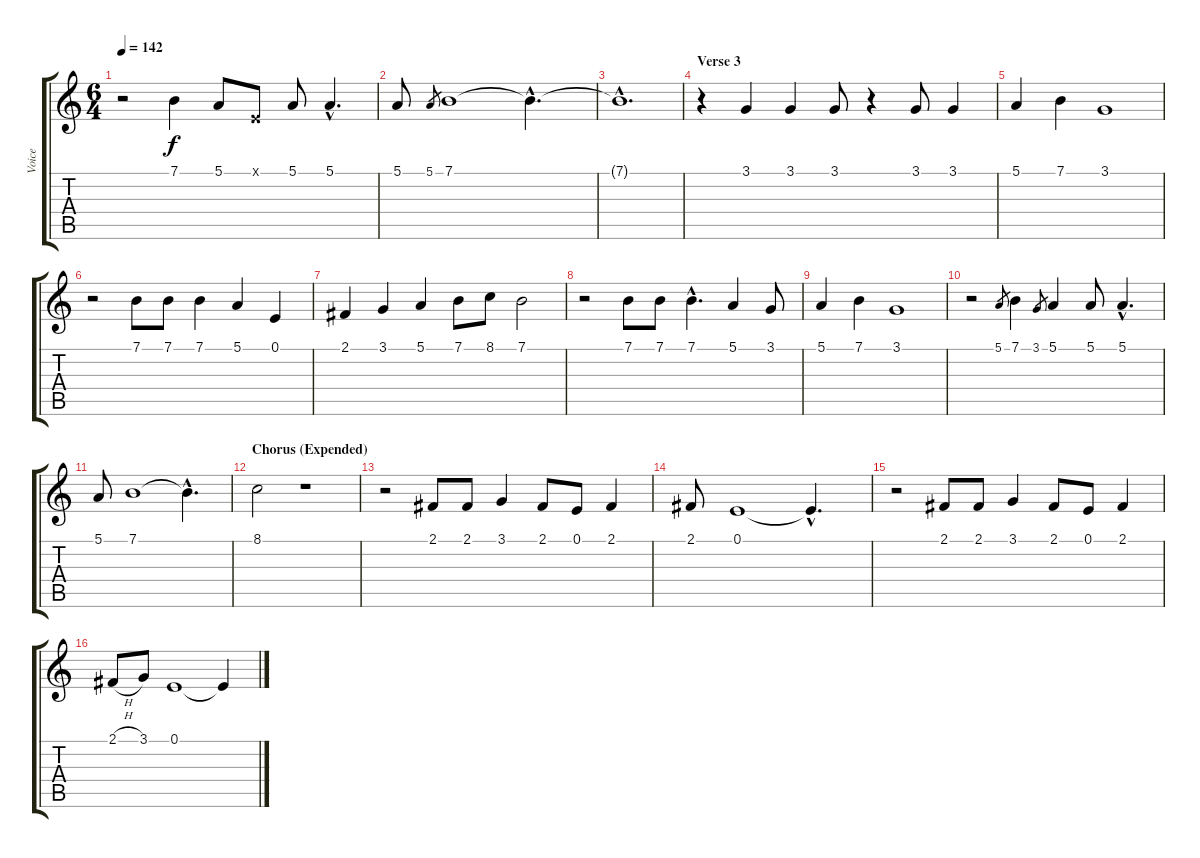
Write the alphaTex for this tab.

\track ("Voice" "Voice") {instrument clarinet}
\staff {score tabs}
\tuning (E4 B3 G3 D3 A2 E2) {hide}
\ts (6 4)
\tempo 142
\clef g2
\ks c
r.2{dy f} 7.1.4 5.1.8 0.1{x}.8 5.1.8 5.1{hac}.4{d} |
5.1.8 5.1.8{gr} 7.1.1 7.1{hac t}.4{d} |
7.1{hac t}.1{d} |
\section ("" "Verse 3")
r.4 3.1.4 3.1.4 3.1.8 r.4 3.1.8 3.1.4 |
5.1.4 7.1.4 3.1.1 |
r.2 7.1.8 7.1.8 7.1.4 5.1.4 0.1.4 |
2.1.4 3.1.4 5.1.4 7.1.8 8.1.8 7.1.2 |
r.2 7.1.8 7.1.8 7.1{hac}.4{d} 5.1.4 3.1.8 |
5.1.4 7.1.4 3.1.1 |
r.2 5.1.8{gr} 7.1.4 3.1.8{gr} 5.1.4 5.1.8 5.1{hac}.4{d} |
5.1.8 7.1.1 7.1{hac t}.4{d} |
\section ("" "Chorus (Expended)")
8.1.2 r.1 |
r.2 2.1.8 2.1.8 3.1.4 2.1.8 0.1.8 2.1.4 |
2.1.8 0.1.1 0.1{hac t}.4{d} |
r.2 2.1.8 2.1.8 3.1.4 2.1.8 0.1.8 2.1.4 |
2.1{h}.8 3.1.8 0.1.1 0.1{t}.4
